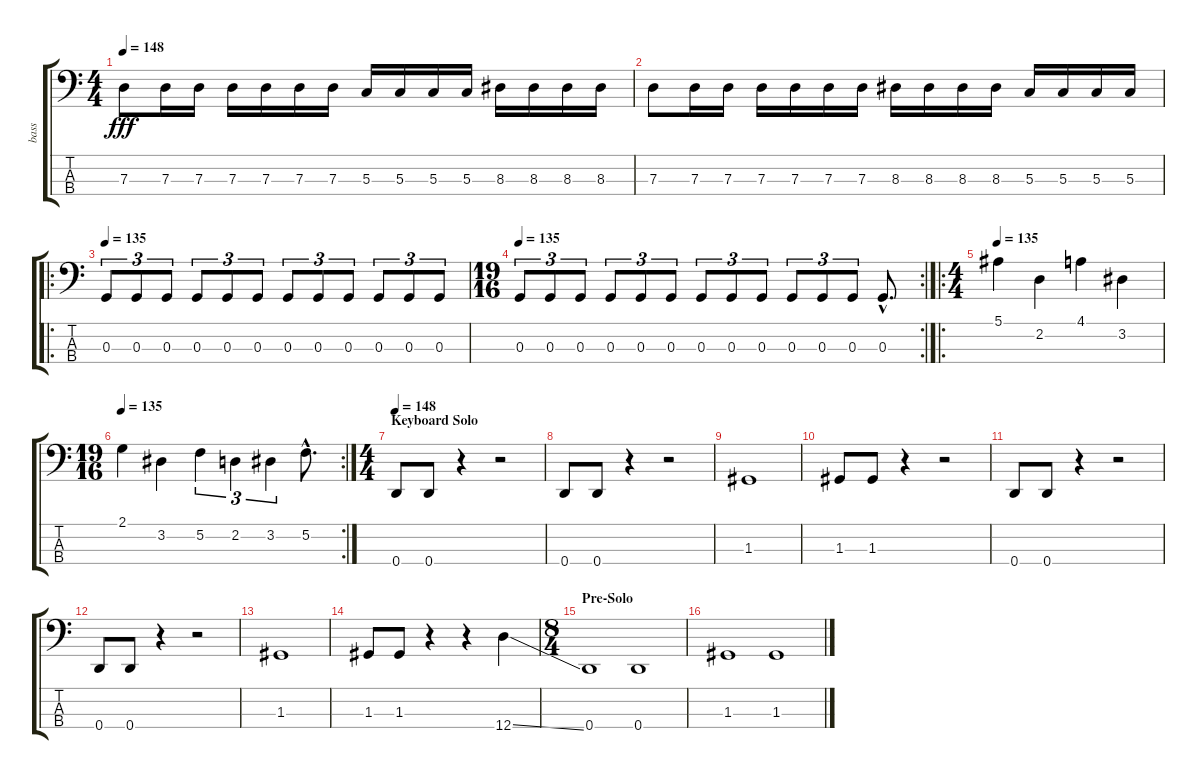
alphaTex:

\track ("bass" "bass") {instrument electricbasspick}
\staff {score tabs}
\tuning (F2 C2 G1 D1) {hide}
\ts (4 4)
\tempo 148
\clef f4
\ks c
7.3.8{dy fff} 7.3.16 7.3.16 7.3.16 7.3.16 7.3.16 7.3.16 5.3.16 5.3.16 5.3.16 5.3.16 8.3.16 8.3.16 8.3.16 8.3.16 |
7.3.8 7.3.16 7.3.16 7.3.16 7.3.16 7.3.16 7.3.16 8.3.16 8.3.16 8.3.16 8.3.16 5.3.16 5.3.16 5.3.16 5.3.16 |
\ro
\tempo 135
0.3.8{tu (3 2)} 0.3.8{tu (3 2)} 0.3.8{tu (3 2)} 0.3.8{tu (3 2)} 0.3.8{tu (3 2)} 0.3.8{tu (3 2)} 0.3.8{tu (3 2)} 0.3.8{tu (3 2)} 0.3.8{tu (3 2)} 0.3.8{tu (3 2)} 0.3.8{tu (3 2)} 0.3.8{tu (3 2)} |
\rc 2
\ts (19 16)
\tempo 135
0.3.8{tu (3 2)} 0.3.8{tu (3 2)} 0.3.8{tu (3 2)} 0.3.8{tu (3 2)} 0.3.8{tu (3 2)} 0.3.8{tu (3 2)} 0.3.8{tu (3 2)} 0.3.8{tu (3 2)} 0.3.8{tu (3 2)} 0.3.8{tu (3 2)} 0.3.8{tu (3 2)} 0.3.8{tu (3 2)} 0.3{hac}.8{d} |
\ro
\ts (4 4)
\tempo 135
5.1.4 2.2.4 4.1.4 3.2.4 |
\rc 2
\ts (19 16)
\tempo 135
2.1.4 3.2.4 5.2.4{tu (3 2)} 2.2.4{tu (3 2)} 3.2.4{tu (3 2)} 5.2{hac}.8{d} |
\ts (4 4)
\section ("" "Keyboard Solo")
\tempo 148
0.4.8 0.4.8 r.4 r.2 |
0.4.8 0.4.8 r.4 r.2 |
1.3.1 |
1.3.8 1.3.8 r.4 r.2 |
0.4.8 0.4.8 r.4 r.2 |
0.4.8 0.4.8 r.4 r.2 |
1.3.1 |
1.3.8 1.3.8 r.4 r.4 12.4{ss}.4 |
\ts (8 4)
\section ("" "Pre-Solo")
0.4.1 0.4.1 |
1.3.1 1.3.1
